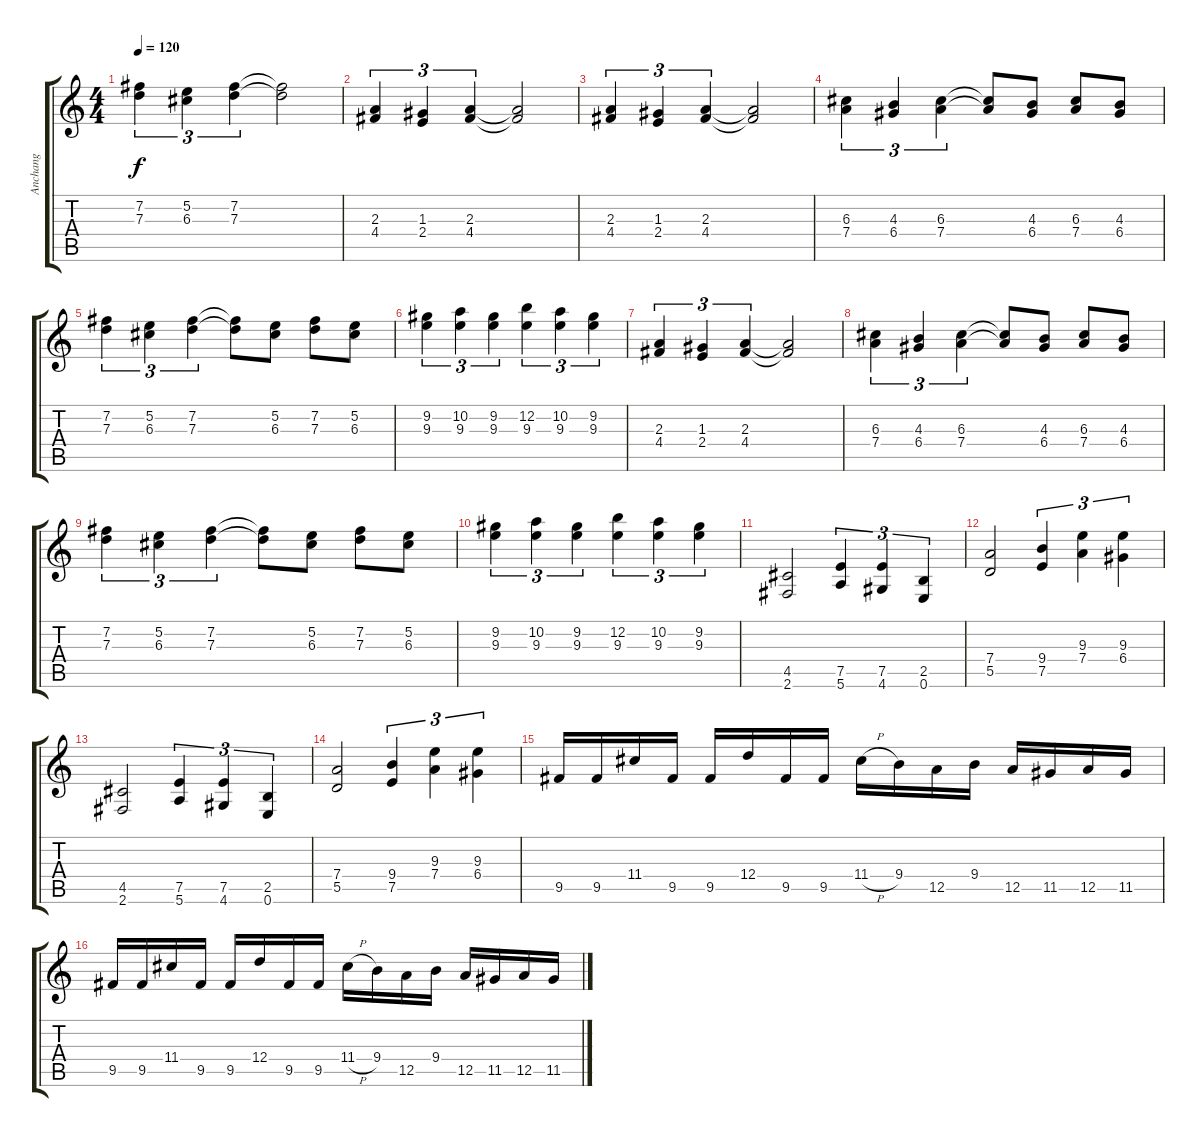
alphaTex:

\track ("Anchang" "Anchang") {instrument overdrivenguitar}
\staff {score tabs}
\tuning (E4 B3 G3 D3 A2 E2) {hide}
\ts (4 4)
\tempo 120
\clef g2
\ks c
(7.2 7.3).4{tu (3 2) dy f} (5.2 6.3).4{tu (3 2)} (7.2 7.3).4{tu (3 2)} (7.2{t} 7.3{t}).2 |
(2.3 4.4).4{tu (3 2)} (1.3 2.4).4{tu (3 2)} (2.3 4.4).4{tu (3 2)} (2.3{t} 4.4{t}).2 |
(2.3 4.4).4{tu (3 2)} (1.3 2.4).4{tu (3 2)} (2.3 4.4).4{tu (3 2)} (2.3{t} 4.4{t}).2 |
(6.3 7.4).4{tu (3 2)} (4.3 6.4).4{tu (3 2)} (6.3 7.4).4{tu (3 2)} (6.3{t} 7.4{t}).8 (4.3 6.4).8 (6.3 7.4).8 (4.3 6.4).8 |
(7.2 7.3).4{tu (3 2)} (5.2 6.3).4{tu (3 2)} (7.2 7.3).4{tu (3 2)} (7.2{t} 7.3{t}).8 (5.2 6.3).8 (7.2 7.3).8 (5.2 6.3).8 |
(9.2 9.3).4{tu (3 2)} (10.2 9.3).4{tu (3 2)} (9.2 9.3).4{tu (3 2)} (12.2 9.3).4{tu (3 2)} (10.2 9.3).4{tu (3 2)} (9.2 9.3).4{tu (3 2)} |
(2.3 4.4).4{tu (3 2)} (1.3 2.4).4{tu (3 2)} (2.3 4.4).4{tu (3 2)} (2.3{t} 4.4{t}).2 |
(6.3 7.4).4{tu (3 2)} (4.3 6.4).4{tu (3 2)} (6.3 7.4).4{tu (3 2)} (6.3{t} 7.4{t}).8 (4.3 6.4).8 (6.3 7.4).8 (4.3 6.4).8 |
(7.2 7.3).4{tu (3 2)} (5.2 6.3).4{tu (3 2)} (7.2 7.3).4{tu (3 2)} (7.2{t} 7.3{t}).8 (5.2 6.3).8 (7.2 7.3).8 (5.2 6.3).8 |
(9.2 9.3).4{tu (3 2)} (10.2 9.3).4{tu (3 2)} (9.2 9.3).4{tu (3 2)} (12.2 9.3).4{tu (3 2)} (10.2 9.3).4{tu (3 2)} (9.2 9.3).4{tu (3 2)} |
(4.5 2.6).2 (7.5 5.6).4{tu (3 2)} (7.5 4.6).4{tu (3 2)} (2.5 0.6).4{tu (3 2)} |
(7.4 5.5).2 (9.4 7.5).4{tu (3 2)} (9.3 7.4).4{tu (3 2)} (9.3 6.4).4{tu (3 2)} |
(4.5 2.6).2 (7.5 5.6).4{tu (3 2)} (7.5 4.6).4{tu (3 2)} (2.5 0.6).4{tu (3 2)} |
(7.4 5.5).2 (9.4 7.5).4{tu (3 2)} (9.3 7.4).4{tu (3 2)} (9.3 6.4).4{tu (3 2)} |
9.5.16 9.5.16 11.4.16 9.5.16 9.5.16 12.4.16 9.5.16 9.5.16 11.4{h}.16 9.4.16 12.5.16 9.4.16 12.5.16 11.5.16 12.5.16 11.5.16 |
9.5.16 9.5.16 11.4.16 9.5.16 9.5.16 12.4.16 9.5.16 9.5.16 11.4{h}.16 9.4.16 12.5.16 9.4.16 12.5.16 11.5.16 12.5.16 11.5.16
